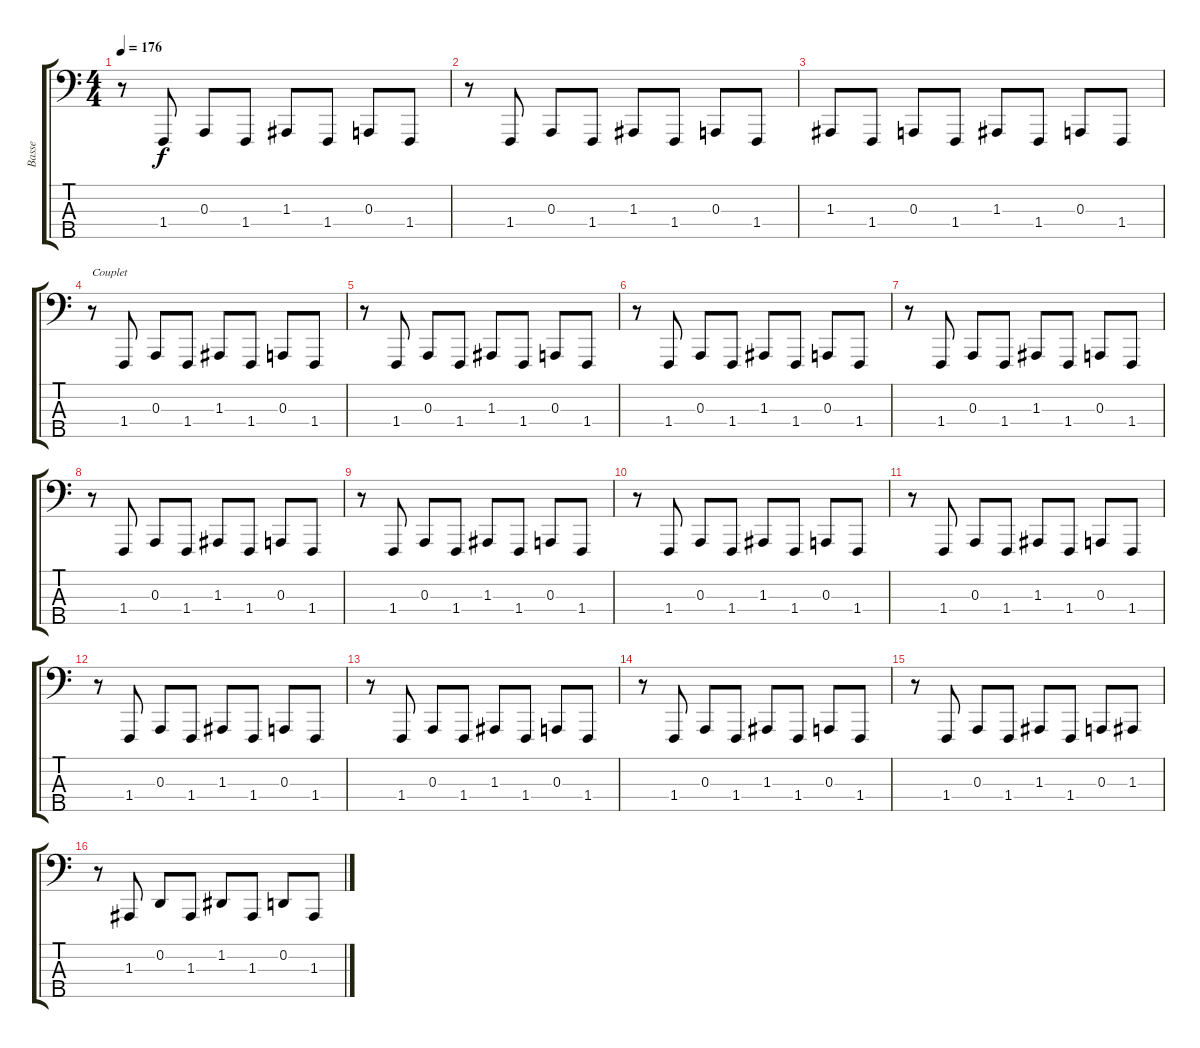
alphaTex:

\track ("Basse" "Basse") {instrument lead8bassandlead}
\staff {score tabs}
\tuning (G2 D2 A1 E1 B0) {hide}
\ts (4 4)
\tempo 176
\clef f4
\ks c
r.8{dy f} 1.4.8 0.3.8 1.4.8 1.3.8 1.4.8 0.3.8 1.4.8 |
r.8 1.4.8 0.3.8 1.4.8 1.3.8 1.4.8 0.3.8 1.4.8 |
1.3.8 1.4.8 0.3.8 1.4.8 1.3.8 1.4.8 0.3.8 1.4.8 |
r.8{txt "Couplet"} 1.4.8 0.3.8 1.4.8 1.3.8 1.4.8 0.3.8 1.4.8 |
r.8 1.4.8 0.3.8 1.4.8 1.3.8 1.4.8 0.3.8 1.4.8 |
r.8 1.4.8 0.3.8 1.4.8 1.3.8 1.4.8 0.3.8 1.4.8 |
r.8 1.4.8 0.3.8 1.4.8 1.3.8 1.4.8 0.3.8 1.4.8 |
r.8 1.4.8 0.3.8 1.4.8 1.3.8 1.4.8 0.3.8 1.4.8 |
r.8 1.4.8 0.3.8 1.4.8 1.3.8 1.4.8 0.3.8 1.4.8 |
r.8 1.4.8 0.3.8 1.4.8 1.3.8 1.4.8 0.3.8 1.4.8 |
r.8 1.4.8 0.3.8 1.4.8 1.3.8 1.4.8 0.3.8 1.4.8 |
r.8 1.4.8 0.3.8 1.4.8 1.3.8 1.4.8 0.3.8 1.4.8 |
r.8 1.4.8 0.3.8 1.4.8 1.3.8 1.4.8 0.3.8 1.4.8 |
r.8 1.4.8 0.3.8 1.4.8 1.3.8 1.4.8 0.3.8 1.4.8 |
r.8 1.4.8 0.3.8 1.4.8 1.3.8 1.4.8 0.3.8 1.3.8 |
r.8 1.3.8 0.2.8 1.3.8 1.2.8 1.3.8 0.2.8 1.3.8
